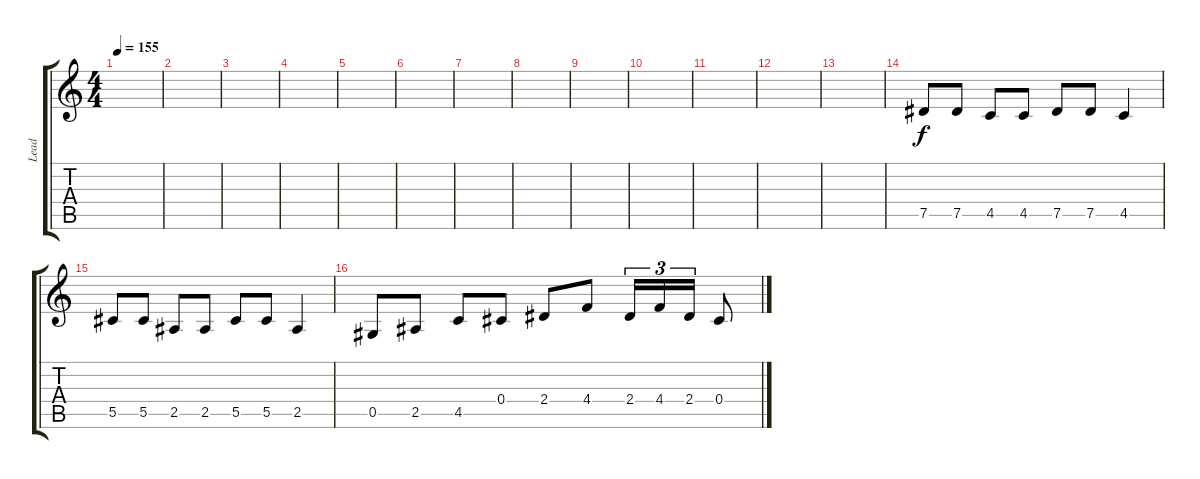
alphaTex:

\track ("Lead" "Lead") {instrument overdrivenguitar}
\staff {score tabs}
\tuning (Eb4 Bb3 Gb3 Db3 Ab2 Eb2) {hide}
\ts (4 4)
\tempo 155
\clef g2
\ks c
|
|
|
|
|
|
|
|
|
|
|
|
|
7.5.8 7.5.8 4.5.8 4.5.8 7.5.8 7.5.8 4.5.4 |
5.5.8 5.5.8 2.5.8 2.5.8 5.5.8 5.5.8 2.5.4 |
0.5.8 2.5.8 4.5.8 0.4.8 2.4.8 4.4.8 2.4.16{tu (3 2)} 4.4.16{tu (3 2)} 2.4.16{tu (3 2)} 0.4.8
